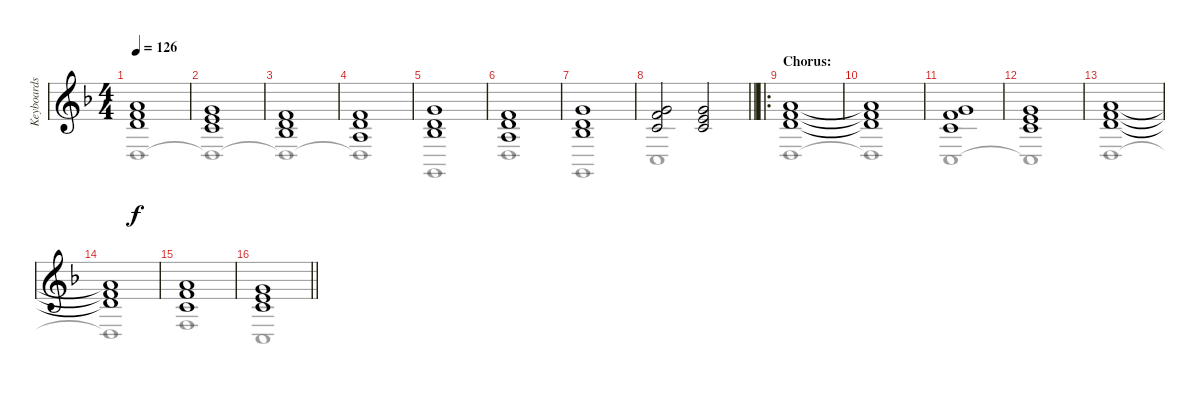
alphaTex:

\track ("Keyboards" "Keyboards") {instrument acousticgrandpiano}
\staff {score}
\tuning (E4 B3 G3 D3 A2 E2) {hide}
\voice
\ts (4 4)
\tempo 126
\clef g2
\ks dminor
(5.1 6.2 7.3).1{dy f} |
(3.1 5.2 5.3).1 |
(1.1 3.2 3.3).1 |
(1.1 3.2 2.3).1 |
(3.1 3.2 3.3).1 |
(1.1 3.2 2.3).1 |
(3.1 3.2 3.3).1 |
\barLineRight lightlight
(3.1 6.2 5.3).2 (3.1 5.2 5.3).2 |
\ro
\section ("" "Chorus:")
(5.1 6.2 7.3).1{volume 16} |
(5.1{t} 6.2{t} 7.3{t}).1 |
(3.1 6.2 5.3).1 |
(3.1 5.2 5.3).1 |
(5.1 6.2 7.3).1 |
(5.1{t} 6.2{t} 7.3{t}).1 |
(5.1 6.2 5.3).1 |
\barLineRight lightlight
(3.1 5.2 5.3).1
\voice
\clef g2
\ottava regular
\simile none
\ks dminor
0.4.1{dy f} |
0.4{t}.1 |
0.4{t}.1 |
0.4{t}.1 |
3.6.1 |
0.4.1 |
3.6.1 |
\barLineRight lightlight
3.5.1 |
0.4.1 |
0.4{t}.1 |
3.5.1 |
3.5{t}.1 |
0.4.1 |
0.4{t}.1 |
3.4.1 |
\barLineRight lightlight
3.5.1
